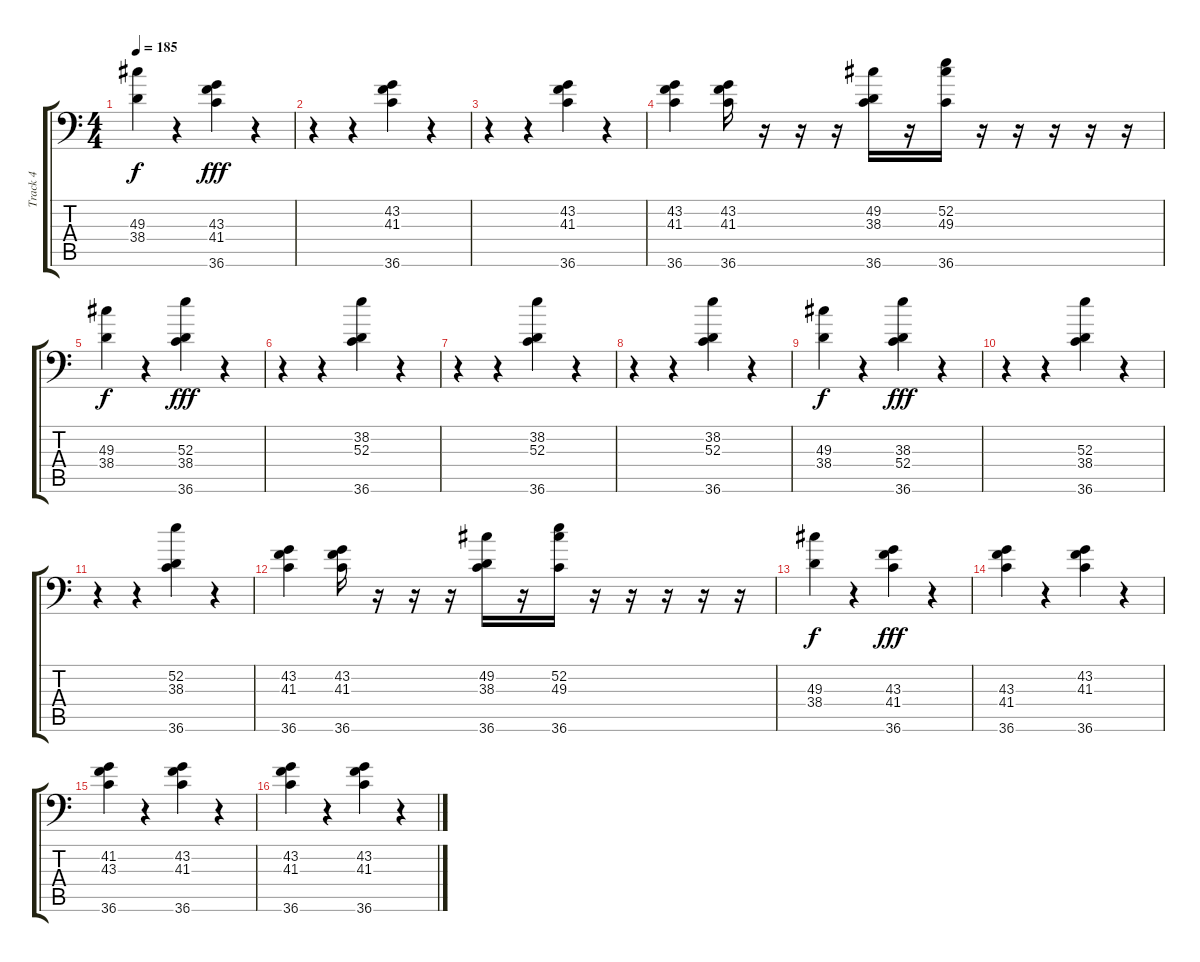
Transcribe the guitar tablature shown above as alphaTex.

\track ("Track 4" "Track 4") {instrument acousticgrandpiano}
\staff {score tabs}
\tuning (C-1 C-1 C-1 C-1 C-1 C-1) {hide}
\ts (4 4)
\tempo 185
\clef f4
\ks c
(49.3 38.4).4{dy f} r.4 (43.3 41.4 36.6).4{dy fff} r.4 |
r.4 r.4 (43.2 41.3 36.6).4 r.4 |
r.4 r.4 (43.2 41.3 36.6).4 r.4 |
(43.2 41.3 36.6).4 (43.2 41.3 36.6).16 r.16 r.16 r.16 (49.2 38.3 36.6).16 r.16 (52.2 49.3 36.6).16 r.16 r.16 r.16 r.16 r.16 |
(49.3 38.4).4{dy f} r.4 (52.3 38.4 36.6).4{dy fff} r.4 |
r.4 r.4 (38.2 52.3 36.6).4 r.4 |
r.4 r.4 (38.2 52.3 36.6).4 r.4 |
r.4 r.4 (38.2 52.3 36.6).4 r.4 |
(49.3 38.4).4{dy f} r.4 (38.3 52.4 36.6).4{dy fff} r.4 |
r.4 r.4 (52.3 38.4 36.6).4 r.4 |
r.4 r.4 (52.2 38.3 36.6).4 r.4 |
(43.2 41.3 36.6).4 (43.2 41.3 36.6).16 r.16 r.16 r.16 (49.2 38.3 36.6).16 r.16 (52.2 49.3 36.6).16 r.16 r.16 r.16 r.16 r.16 |
(49.3 38.4).4{dy f} r.4 (43.3 41.4 36.6).4{dy fff} r.4 |
(43.3 41.4 36.6).4 r.4 (43.2 41.3 36.6).4 r.4 |
(41.2 43.3 36.6).4 r.4 (43.2 41.3 36.6).4 r.4 |
(43.2 41.3 36.6).4 r.4 (43.2 41.3 36.6).4 r.4
